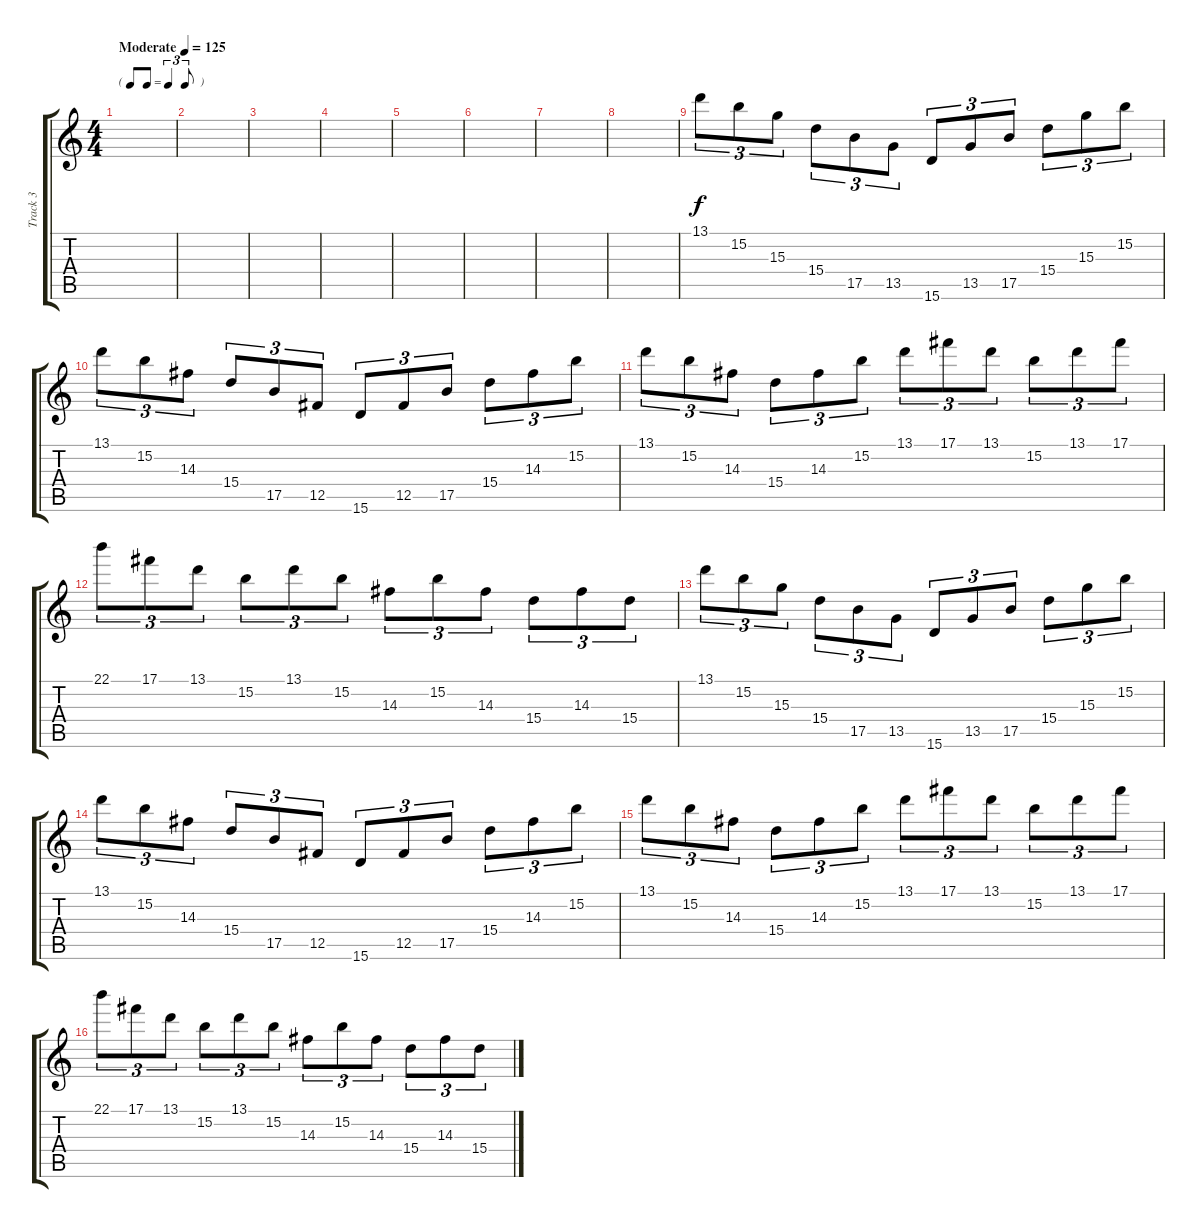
\track ("Track 3" "Track 3") {instrument overdrivenguitar}
\staff {score tabs}
\tuning (Db4 Ab3 E3 B2 Gb2 B1) {hide}
\ts (4 4)
\tf triplet8th
\tempo (125 "Moderate")
\clef g2
\ks c
|
|
|
|
|
|
|
|
13.1.8{tu (3 2)} 15.2.8{tu (3 2)} 15.3.8{tu (3 2)} 15.4.8{tu (3 2)} 17.5.8{tu (3 2)} 13.5.8{tu (3 2)} 15.6.8{tu (3 2)} 13.5.8{tu (3 2)} 17.5.8{tu (3 2)} 15.4.8{tu (3 2)} 15.3.8{tu (3 2)} 15.2.8{tu (3 2)} |
13.1.8{tu (3 2)} 15.2.8{tu (3 2)} 14.3.8{tu (3 2)} 15.4.8{tu (3 2)} 17.5.8{tu (3 2)} 12.5.8{tu (3 2)} 15.6.8{tu (3 2)} 12.5.8{tu (3 2)} 17.5.8{tu (3 2)} 15.4.8{tu (3 2)} 14.3.8{tu (3 2)} 15.2.8{tu (3 2)} |
13.1.8{tu (3 2)} 15.2.8{tu (3 2)} 14.3.8{tu (3 2)} 15.4.8{tu (3 2)} 14.3.8{tu (3 2)} 15.2.8{tu (3 2)} 13.1.8{tu (3 2)} 17.1.8{tu (3 2)} 13.1.8{tu (3 2)} 15.2.8{tu (3 2)} 13.1.8{tu (3 2)} 17.1.8{tu (3 2)} |
22.1.8{tu (3 2)} 17.1.8{tu (3 2)} 13.1.8{tu (3 2)} 15.2.8{tu (3 2)} 13.1.8{tu (3 2)} 15.2.8{tu (3 2)} 14.3.8{tu (3 2)} 15.2.8{tu (3 2)} 14.3.8{tu (3 2)} 15.4.8{tu (3 2)} 14.3.8{tu (3 2)} 15.4.8{tu (3 2)} |
13.1.8{tu (3 2)} 15.2.8{tu (3 2)} 15.3.8{tu (3 2)} 15.4.8{tu (3 2)} 17.5.8{tu (3 2)} 13.5.8{tu (3 2)} 15.6.8{tu (3 2)} 13.5.8{tu (3 2)} 17.5.8{tu (3 2)} 15.4.8{tu (3 2)} 15.3.8{tu (3 2)} 15.2.8{tu (3 2)} |
13.1.8{tu (3 2)} 15.2.8{tu (3 2)} 14.3.8{tu (3 2)} 15.4.8{tu (3 2)} 17.5.8{tu (3 2)} 12.5.8{tu (3 2)} 15.6.8{tu (3 2)} 12.5.8{tu (3 2)} 17.5.8{tu (3 2)} 15.4.8{tu (3 2)} 14.3.8{tu (3 2)} 15.2.8{tu (3 2)} |
13.1.8{tu (3 2)} 15.2.8{tu (3 2)} 14.3.8{tu (3 2)} 15.4.8{tu (3 2)} 14.3.8{tu (3 2)} 15.2.8{tu (3 2)} 13.1.8{tu (3 2)} 17.1.8{tu (3 2)} 13.1.8{tu (3 2)} 15.2.8{tu (3 2)} 13.1.8{tu (3 2)} 17.1.8{tu (3 2)} |
22.1.8{tu (3 2)} 17.1.8{tu (3 2)} 13.1.8{tu (3 2)} 15.2.8{tu (3 2)} 13.1.8{tu (3 2)} 15.2.8{tu (3 2)} 14.3.8{tu (3 2)} 15.2.8{tu (3 2)} 14.3.8{tu (3 2)} 15.4.8{tu (3 2)} 14.3.8{tu (3 2)} 15.4.8{tu (3 2)}
